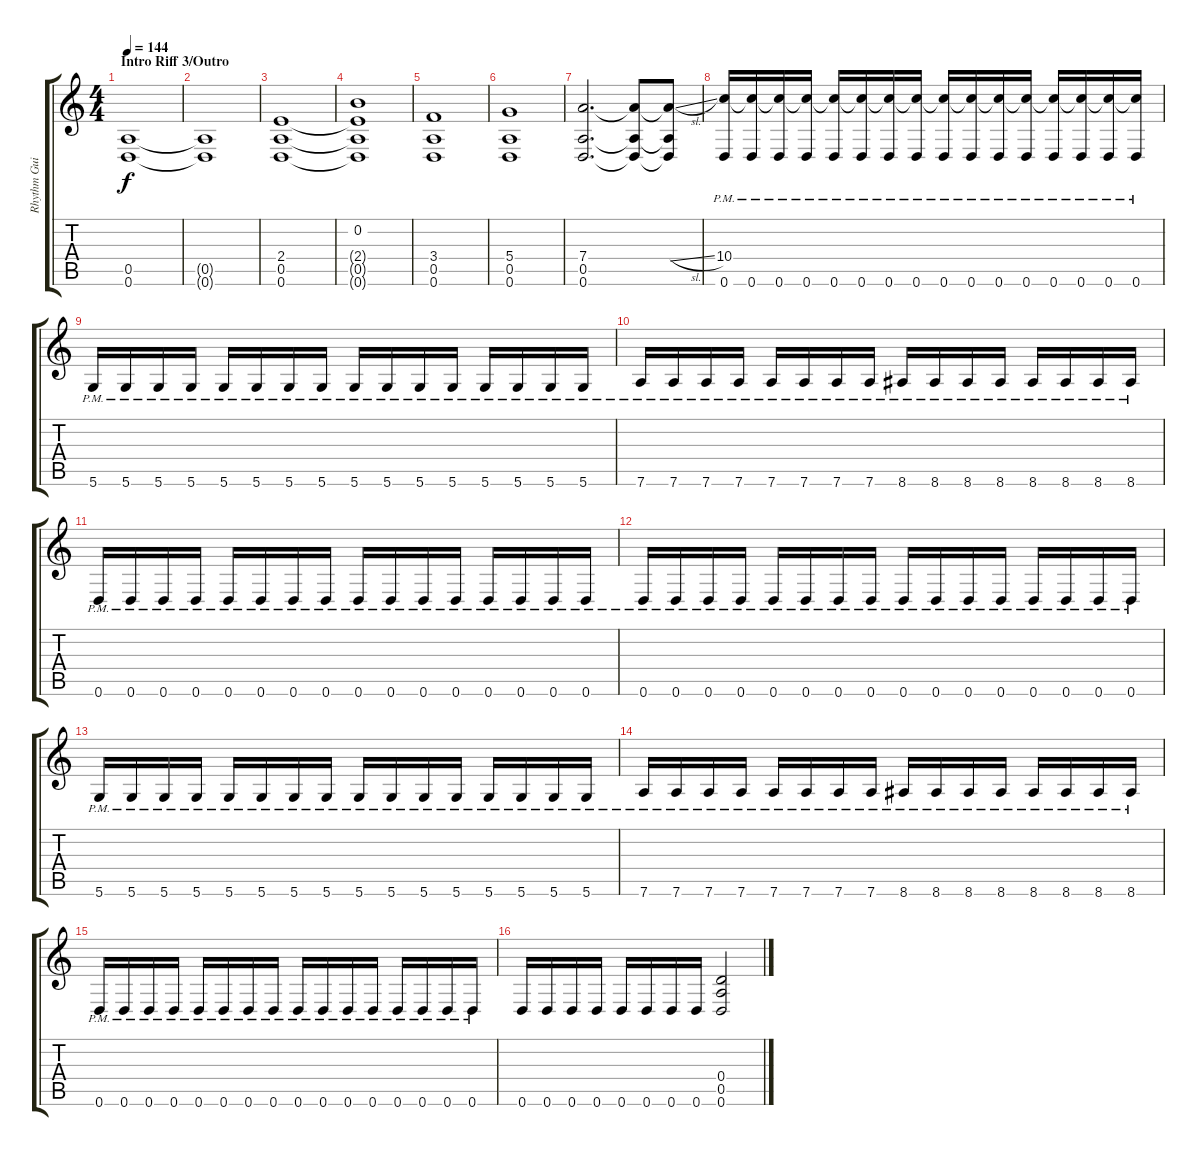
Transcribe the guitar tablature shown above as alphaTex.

\track ("Rhythm Guitar L" "Rhythm Gui") {instrument distortionguitar}
\staff {score tabs}
\tuning (E4 B3 G3 D3 A2 D2) {hide}
\ts (4 4)
\section ("" "Intro Riff 3/Outro")
\tempo 144
\clef g2
\ks c
(0.5 0.6).1{dy f} |
(0.5{t} 0.6{t}).1 |
(2.4 0.5 0.6).1 |
(0.2 2.4{t} 0.5{t} 0.6{t}).1 |
(3.4 0.5 0.6).1 |
(5.4 0.5 0.6).1 |
(7.4 0.5 0.6).2{d} (7.4{t} 0.5{t} 0.6{t}).8 (7.4{sl t} 0.5{t} 0.6{t}).8 |
(10.4 0.6{pm}).16 (10.4{t} 0.6{pm}).16 (10.4{t} 0.6{pm}).16 (10.4{t} 0.6{pm}).16 (10.4{t} 0.6{pm}).16 (10.4{t} 0.6{pm}).16 (10.4{t} 0.6{pm}).16 (10.4{t} 0.6{pm}).16 (10.4{t} 0.6{pm}).16 (10.4{t} 0.6{pm}).16 (10.4{t} 0.6{pm}).16 (10.4{t} 0.6{pm}).16 (10.4{t} 0.6{pm}).16 (10.4{t} 0.6{pm}).16 (10.4{t} 0.6{pm}).16 (10.4{t} 0.6{pm}).16 |
5.6{pm}.16 5.6{pm}.16 5.6{pm}.16 5.6{pm}.16 5.6{pm}.16 5.6{pm}.16 5.6{pm}.16 5.6{pm}.16 5.6{pm}.16 5.6{pm}.16 5.6{pm}.16 5.6{pm}.16 5.6{pm}.16 5.6{pm}.16 5.6{pm}.16 5.6{pm}.16 |
7.6{pm}.16 7.6{pm}.16 7.6{pm}.16 7.6{pm}.16 7.6{pm}.16 7.6{pm}.16 7.6{pm}.16 7.6{pm}.16 8.6{pm}.16 8.6{pm}.16 8.6{pm}.16 8.6{pm}.16 8.6{pm}.16 8.6{pm}.16 8.6{pm}.16 8.6{pm}.16 |
0.6{pm}.16 0.6{pm}.16 0.6{pm}.16 0.6{pm}.16 0.6{pm}.16 0.6{pm}.16 0.6{pm}.16 0.6{pm}.16 0.6{pm}.16 0.6{pm}.16 0.6{pm}.16 0.6{pm}.16 0.6{pm}.16 0.6{pm}.16 0.6{pm}.16 0.6{pm}.16 |
0.6{pm}.16 0.6{pm}.16 0.6{pm}.16 0.6{pm}.16 0.6{pm}.16 0.6{pm}.16 0.6{pm}.16 0.6{pm}.16 0.6{pm}.16 0.6{pm}.16 0.6{pm}.16 0.6{pm}.16 0.6{pm}.16 0.6{pm}.16 0.6{pm}.16 0.6{pm}.16 |
5.6{pm}.16 5.6{pm}.16 5.6{pm}.16 5.6{pm}.16 5.6{pm}.16 5.6{pm}.16 5.6{pm}.16 5.6{pm}.16 5.6{pm}.16 5.6{pm}.16 5.6{pm}.16 5.6{pm}.16 5.6{pm}.16 5.6{pm}.16 5.6{pm}.16 5.6{pm}.16 |
7.6{pm}.16 7.6{pm}.16 7.6{pm}.16 7.6{pm}.16 7.6{pm}.16 7.6{pm}.16 7.6{pm}.16 7.6{pm}.16 8.6{pm}.16 8.6{pm}.16 8.6{pm}.16 8.6{pm}.16 8.6{pm}.16 8.6{pm}.16 8.6{pm}.16 8.6{pm}.16 |
0.6{pm}.16 0.6{pm}.16 0.6{pm}.16 0.6{pm}.16 0.6{pm}.16 0.6{pm}.16 0.6{pm}.16 0.6{pm}.16 0.6{pm}.16 0.6{pm}.16 0.6{pm}.16 0.6{pm}.16 0.6{pm}.16 0.6{pm}.16 0.6{pm}.16 0.6{pm}.16 |
0.6.16 0.6.16 0.6.16 0.6.16 0.6.16 0.6.16 0.6.16 0.6.16 (0.4 0.5 0.6).2
